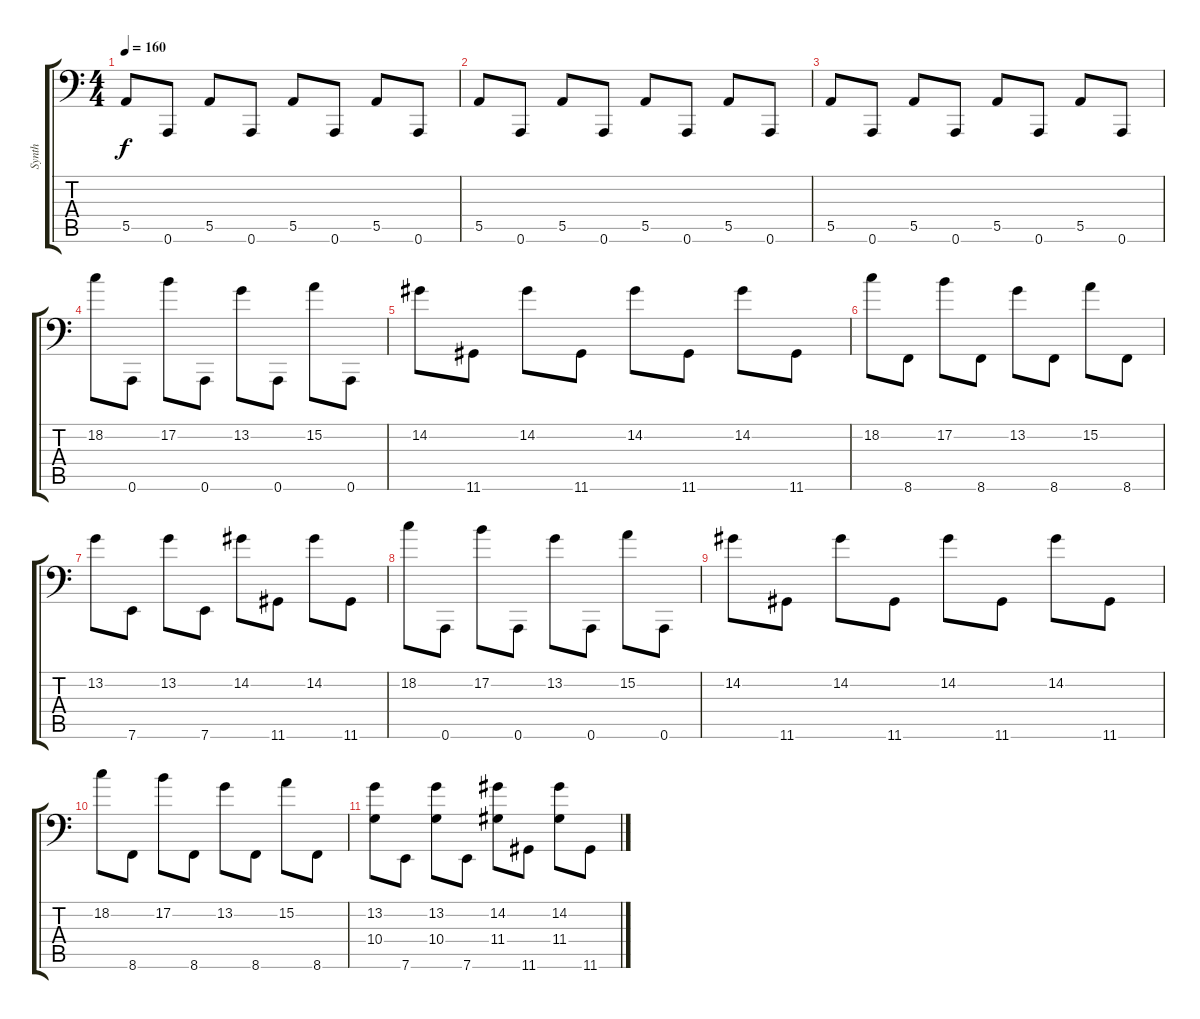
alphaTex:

\track ("Synth" "Synth") {instrument lead2sawtooth}
\staff {score tabs}
\tuning (B3 Gb3 D3 A2 E2 A1) {hide}
\ts (4 4)
\tempo 160
\clef f4
\ks c
5.5.8{dy f volume 12} 0.6.8 5.5.8 0.6.8 5.5.8 0.6.8 5.5.8 0.6.8 |
5.5.8 0.6.8 5.5.8 0.6.8 5.5.8 0.6.8 5.5.8 0.6.8 |
5.5.8 0.6.8 5.5.8 0.6.8 5.5.8 0.6.8 5.5.8 0.6.8 |
18.2.8 0.6.8 17.2.8 0.6.8 13.2.8 0.6.8 15.2.8 0.6.8 |
14.2.8 11.6.8 14.2.8 11.6.8 14.2.8 11.6.8 14.2.8 11.6.8 |
18.2.8 8.6.8 17.2.8 8.6.8 13.2.8 8.6.8 15.2.8 8.6.8 |
13.2.8 7.6.8 13.2.8 7.6.8 14.2.8 11.6.8 14.2.8 11.6.8 |
18.2.8 0.6.8 17.2.8 0.6.8 13.2.8 0.6.8 15.2.8 0.6.8 |
14.2.8 11.6.8 14.2.8 11.6.8 14.2.8 11.6.8 14.2.8 11.6.8 |
18.2.8 8.6.8 17.2.8 8.6.8 13.2.8 8.6.8 15.2.8 8.6.8 |
(13.2 10.4).8 7.6.8 (13.2 10.4).8 7.6.8 (14.2 11.4).8 11.6.8 (14.2 11.4).8 11.6.8
